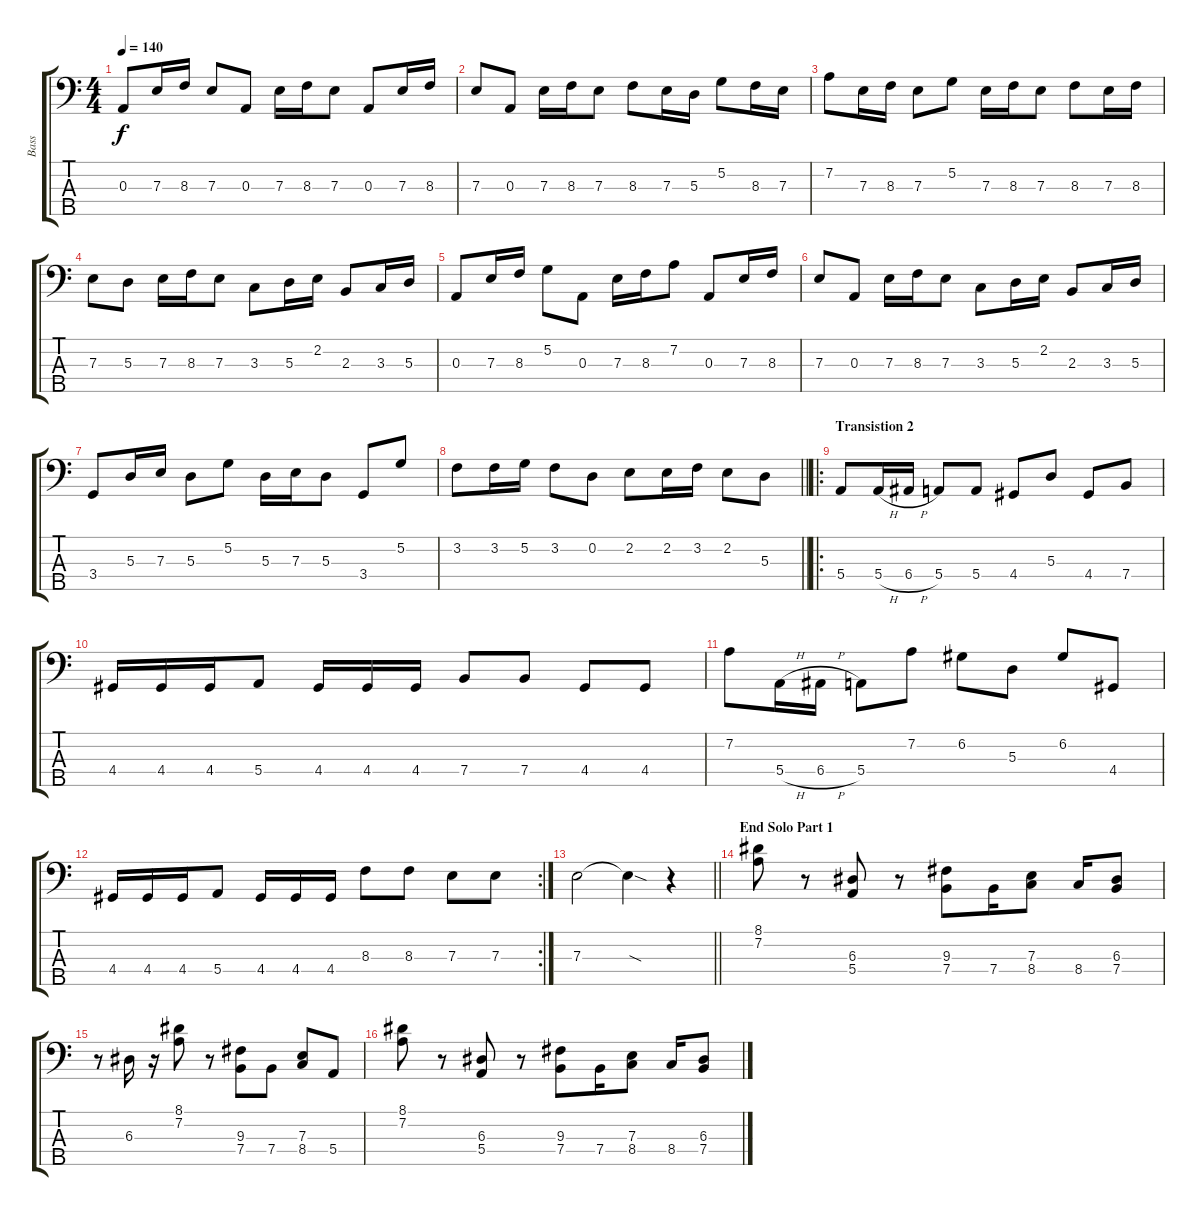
\track ("Bass" "Bass") {instrument electricbassfinger}
\staff {score tabs}
\tuning (G2 D2 A1 E1 B0) {hide}
\ts (4 4)
\tempo 140
\clef f4
\ks c
0.3.8{dy f} 7.3.16 8.3.16 7.3.8 0.3.8 7.3.16 8.3.16 7.3.8 0.3.8 7.3.16 8.3.16 |
7.3.8 0.3.8 7.3.16 8.3.16 7.3.8 8.3.8 7.3.16 5.3.16 5.2.8 8.3.16 7.3.16 |
7.2.8 7.3.16 8.3.16 7.3.8 5.2.8 7.3.16 8.3.16 7.3.8 8.3.8 7.3.16 8.3.16 |
7.3.8 5.3.8 7.3.16 8.3.16 7.3.8 3.3.8 5.3.16 2.2.16 2.3.8 3.3.16 5.3.16 |
0.3.8 7.3.16 8.3.16 5.2.8 0.3.8 7.3.16 8.3.16 7.2.8 0.3.8 7.3.16 8.3.16 |
7.3.8 0.3.8 7.3.16 8.3.16 7.3.8 3.3.8 5.3.16 2.2.16 2.3.8 3.3.16 5.3.16 |
3.4.8 5.3.16 7.3.16 5.3.8 5.2.8 5.3.16 7.3.16 5.3.8 3.4.8 5.2.8 |
\barLineRight lightlight
3.2.8 3.2.16 5.2.16 3.2.8 0.2.8 2.2.8 2.2.16 3.2.16 2.2.8 5.3.8 |
\ro
\section ("" "Transistion 2")
5.4.8 5.4{h}.16 6.4{h}.16 5.4.8 5.4.8 4.4.8 5.3.8 4.4.8 7.4.8 |
4.4.16 4.4.16 4.4.16 5.4.8 4.4.16 4.4.16 4.4.16 7.4.8 7.4.8 4.4.8 4.4.8 |
7.2.8 5.4{h}.16 6.4{h}.16 5.4.8 7.2.8 6.2.8 5.3.8 6.2.8 4.4.8 |
\rc 2
4.4.16 4.4.16 4.4.16 5.4.8 4.4.16 4.4.16 4.4.16 8.3.8 8.3.8 7.3.8 7.3.8 |
\barLineRight lightlight
7.3.2 7.3{sod t}.4 r.4 |
\section ("" "End Solo Part 1")
(8.1 7.2).8 r.8 (6.3 5.4).8 r.8 (9.3 7.4).8 7.4.16 (7.3 8.4).8 8.4.16 (6.3 7.4).8 |
r.8 6.3.16 r.16 (8.1 7.2).8 r.8 (9.3 7.4).8 7.4.8 (7.3 8.4).8 5.4.8 |
(8.1 7.2).8 r.8 (6.3 5.4).8 r.8 (9.3 7.4).8 7.4.16 (7.3 8.4).8 8.4.16 (6.3 7.4).8
